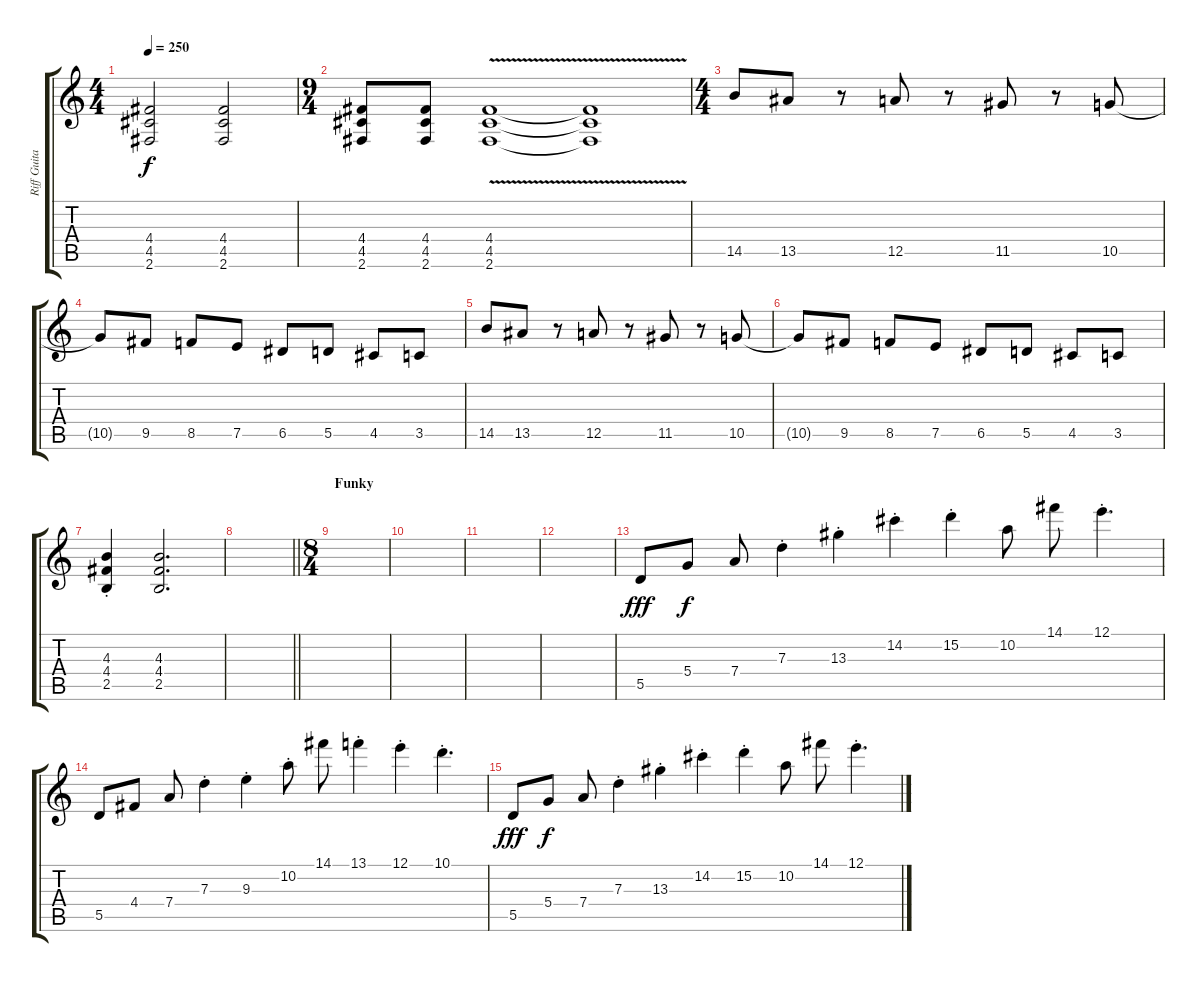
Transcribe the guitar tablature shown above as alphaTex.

\track ("Riff Guitar" "Riff Guita") {instrument distortionguitar}
\staff {score tabs}
\tuning (E4 B3 G3 D3 A2 E2) {hide}
\ts (4 4)
\tempo 250
\clef g2
\ks c
(4.4 4.5 2.6).2{dy f} (4.4 4.5 2.6).2 |
\ts (9 4)
(4.4 4.5 2.6).8 (4.4 4.5 2.6).8 (4.4{v} 4.5{v} 2.6).1 (4.4{t} 4.5{t} 2.6{t}).1 |
\ts (4 4)
14.5.8 13.5.8 r.8 12.5.8 r.8 11.5.8 r.8 10.5.8 |
10.5{t}.8 9.5.8 8.5.8 7.5.8 6.5.8 5.5.8 4.5.8 3.5.8 |
14.5.8 13.5.8 r.8 12.5.8 r.8 11.5.8 r.8 10.5.8 |
10.5{t}.8 9.5.8 8.5.8 7.5.8 6.5.8 5.5.8 4.5.8 3.5.8 |
(4.3{st} 4.4{st} 2.5{st}).4 (4.3 4.4 2.5).2{d} |
\barLineRight lightlight
|
\ts (8 4)
\section ("" "Funky")
|
|
|
|
5.5.8{dy fff instrument electricguitarclean} 5.4.8{dy f} 7.4.8 7.3{st}.4 13.3{st}.4 14.2{st}.4 15.2{st}.4 10.2.8 14.1.8 12.1{st}.4{d} |
5.5.8 4.4.8 7.4.8 7.3{st}.4 9.3{st}.4 10.2{st}.8 14.1.8 13.1{st}.4 12.1{st}.4 10.1{st}.4{d} |
5.5.8{dy fff instrument electricguitarclean} 5.4.8{dy f} 7.4.8 7.3{st}.4 13.3{st}.4 14.2{st}.4 15.2{st}.4 10.2.8 14.1.8 12.1{st}.4{d}
